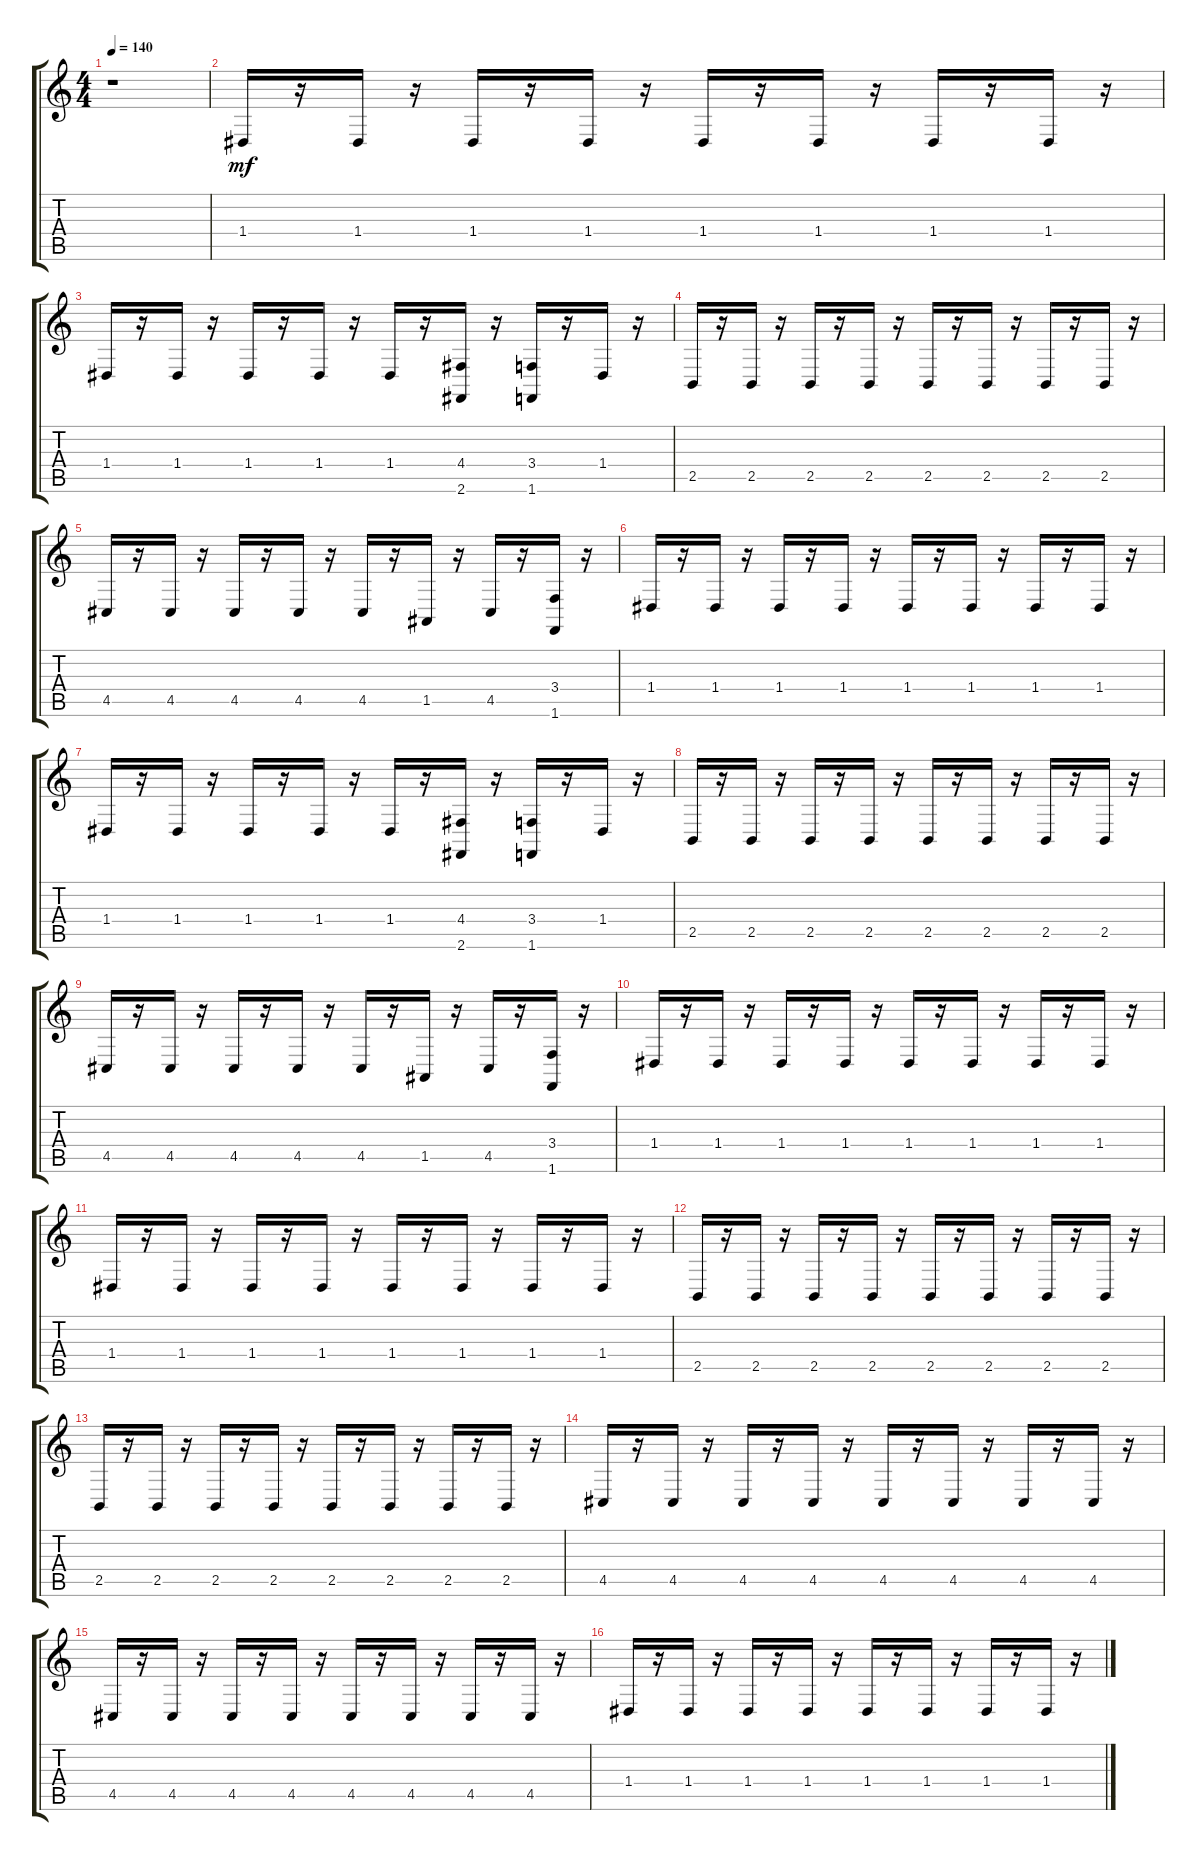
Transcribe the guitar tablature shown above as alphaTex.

\track "" {instrument musicbox}
\staff {score tabs}
\tuning (E4 B3 G3 D3 A2 E2) {hide}
\ts (4 4)
\tempo 140
\clef g2
\ks c
r.1{dy mf instrument musicbox} |
1.4.16 r.16 1.4.16 r.16 1.4.16 r.16 1.4.16 r.16 1.4.16 r.16 1.4.16 r.16 1.4.16 r.16 1.4.16 r.16 |
1.4.16 r.16 1.4.16 r.16 1.4.16 r.16 1.4.16 r.16 1.4.16 r.16 (4.4 2.6).16 r.16 (3.4 1.6).16 r.16 1.4.16 r.16 |
2.5.16 r.16 2.5.16 r.16 2.5.16 r.16 2.5.16 r.16 2.5.16 r.16 2.5.16 r.16 2.5.16 r.16 2.5.16 r.16 |
4.5.16 r.16 4.5.16 r.16 4.5.16 r.16 4.5.16 r.16 4.5.16 r.16 1.5.16 r.16 4.5.16 r.16 (3.4 1.6).16 r.16 |
1.4.16 r.16 1.4.16 r.16 1.4.16 r.16 1.4.16 r.16 1.4.16 r.16 1.4.16 r.16 1.4.16 r.16 1.4.16 r.16 |
1.4.16 r.16 1.4.16 r.16 1.4.16 r.16 1.4.16 r.16 1.4.16 r.16 (4.4 2.6).16 r.16 (3.4 1.6).16 r.16 1.4.16 r.16 |
2.5.16 r.16 2.5.16 r.16 2.5.16 r.16 2.5.16 r.16 2.5.16 r.16 2.5.16 r.16 2.5.16 r.16 2.5.16 r.16 |
4.5.16 r.16 4.5.16 r.16 4.5.16 r.16 4.5.16 r.16 4.5.16 r.16 1.5.16 r.16 4.5.16 r.16 (3.4 1.6).16 r.16 |
1.4.16 r.16 1.4.16 r.16 1.4.16 r.16 1.4.16 r.16 1.4.16 r.16 1.4.16 r.16 1.4.16 r.16 1.4.16 r.16 |
1.4.16 r.16 1.4.16 r.16 1.4.16 r.16 1.4.16 r.16 1.4.16 r.16 1.4.16 r.16 1.4.16 r.16 1.4.16 r.16 |
2.5.16 r.16 2.5.16 r.16 2.5.16 r.16 2.5.16 r.16 2.5.16 r.16 2.5.16 r.16 2.5.16 r.16 2.5.16 r.16 |
2.5.16 r.16 2.5.16 r.16 2.5.16 r.16 2.5.16 r.16 2.5.16 r.16 2.5.16 r.16 2.5.16 r.16 2.5.16 r.16 |
4.5.16 r.16 4.5.16 r.16 4.5.16 r.16 4.5.16 r.16 4.5.16 r.16 4.5.16 r.16 4.5.16 r.16 4.5.16 r.16 |
4.5.16 r.16 4.5.16 r.16 4.5.16 r.16 4.5.16 r.16 4.5.16 r.16 4.5.16 r.16 4.5.16 r.16 4.5.16 r.16 |
1.4.16 r.16 1.4.16 r.16 1.4.16 r.16 1.4.16 r.16 1.4.16 r.16 1.4.16 r.16 1.4.16 r.16 1.4.16 r.16
